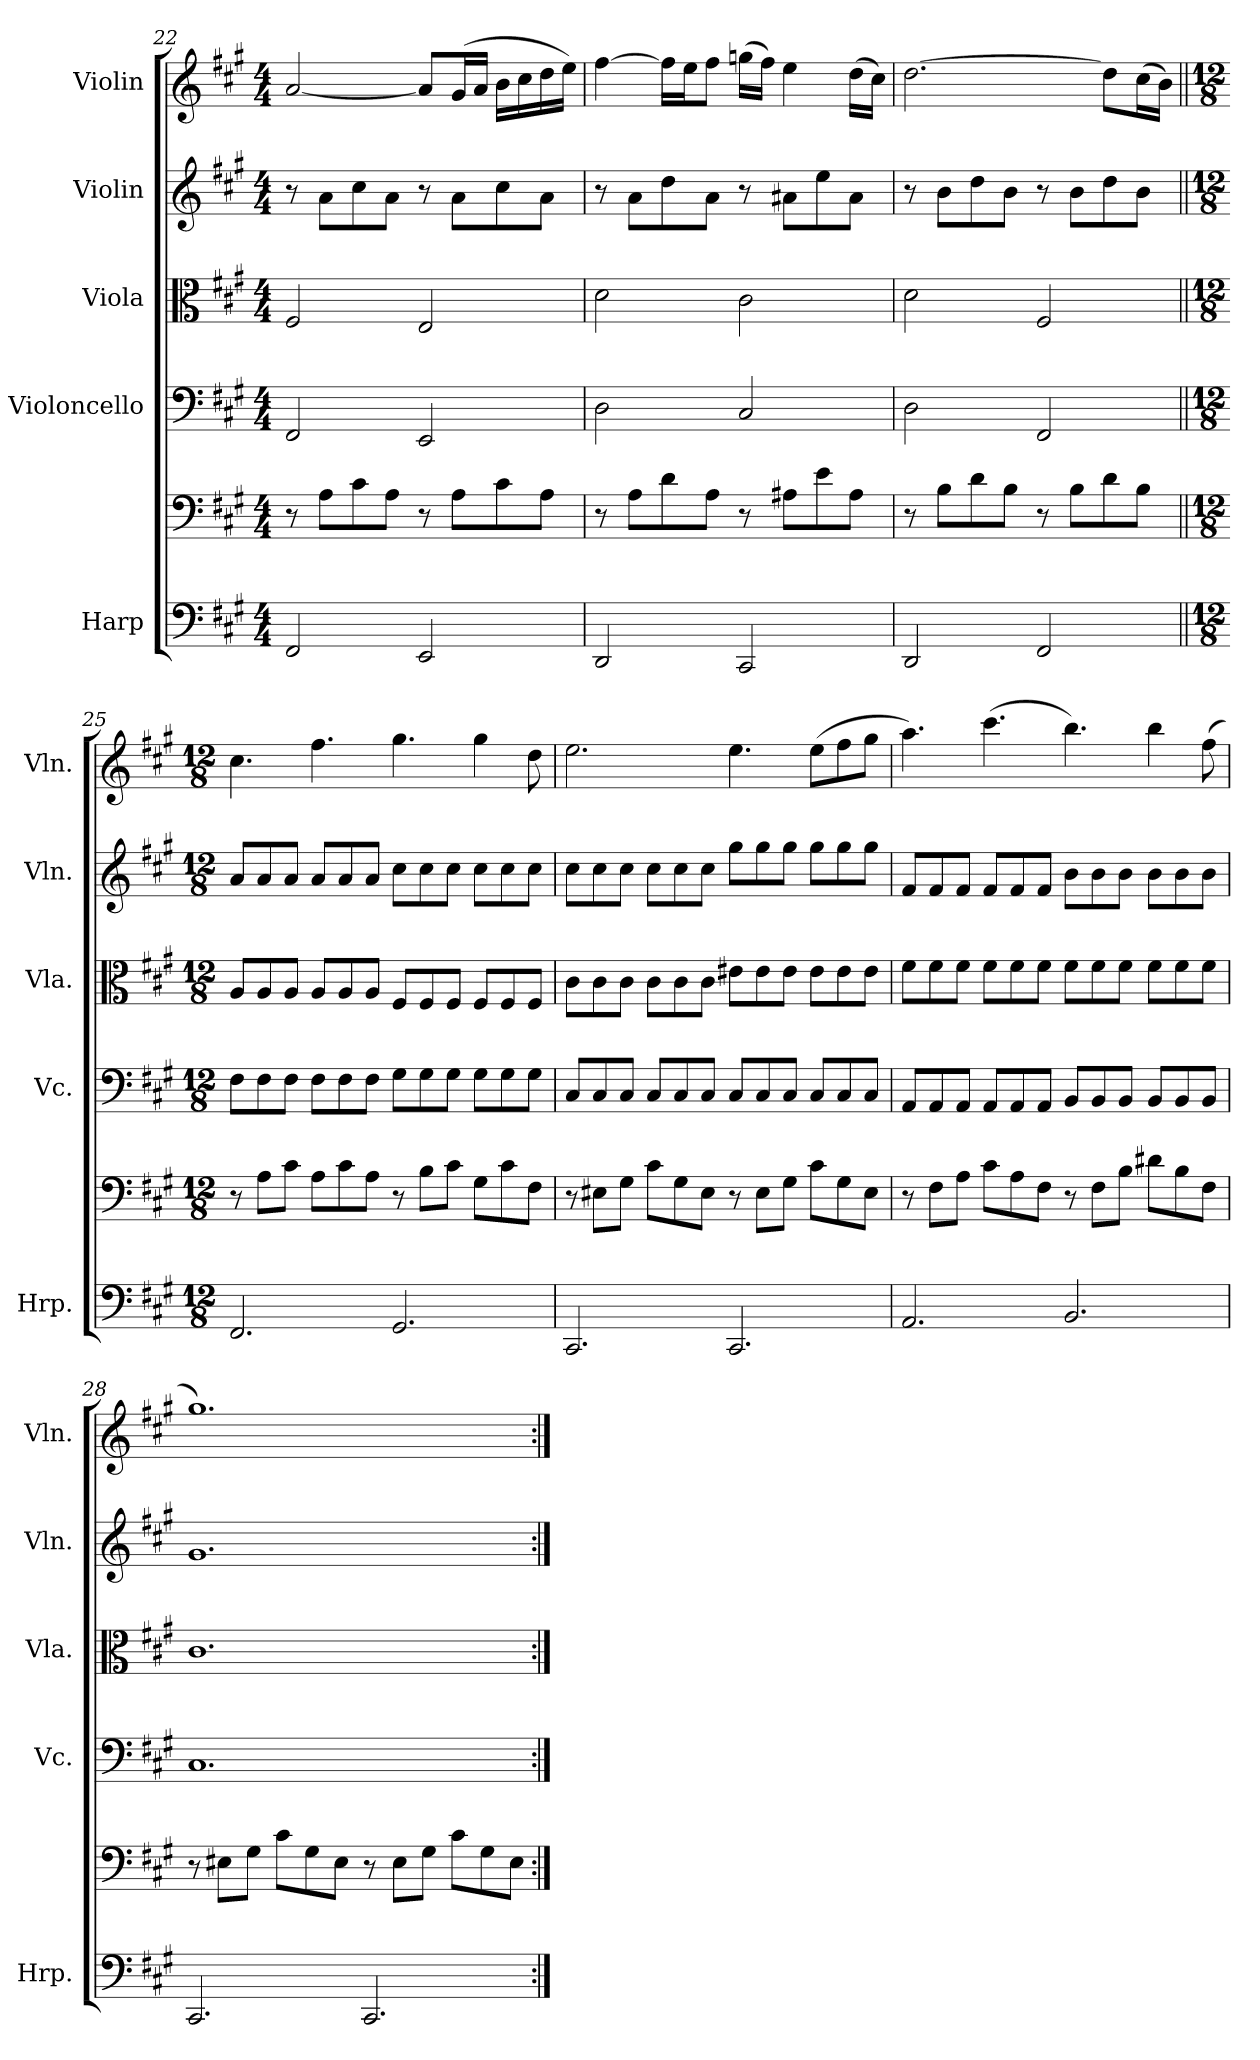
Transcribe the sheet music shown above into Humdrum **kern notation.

**kern	**kern	**kern	**kern	**kern	**kern
*part5	*part5	*part4	*part3	*part2	*part1
*staff6	*staff5	*staff4	*staff3	*staff2	*staff1
*I"Harp	*	*I"Violoncello	*I"Viola	*I"Violin	*I"Violin
*I'Hrp.	*	*I'Vc.	*I'Vla.	*I'Vln.	*I'Vln.
!!LO:PB:g=z
*clefF4	*clefF4	*clefF4	*clefC3	*clefG2	*clefG2
*k[f#c#g#]	*k[f#c#g#]	*k[f#c#g#]	*k[f#c#g#]	*k[f#c#g#]	*k[f#c#g#]
*M4/4	*M4/4	*M4/4	*M4/4	*M4/4	*M4/4
=22	=22	=22	=22	=22	=22
2FF#/	8r	2FF#/	2F#/	8r	[2a/
.	8A\L	.	.	8a\L	.
.	8c#\	.	.	8cc#\	.
.	8A\J	.	.	8a\J	.
2EE/	8r	2EE/	2E/	8r	8a/L]
.	8A\L	.	.	8a\L	(16g#/L
.	.	.	.	.	16a/JJ
.	8c#\	.	.	8cc#\	16b\LL
.	.	.	.	.	16cc#\
.	8A\J	.	.	8a\J	16dd\
.	.	.	.	.	16ee\JJ)
=23	=23	=23	=23	=23	=23
2DD/	8r	2D\	2d\	8r	[4ff#\
.	8A\L	.	.	8a\L	.
.	8d\	.	.	8dd\	16ff#\LL]
.	.	.	.	.	16ee\J
.	8A\J	.	.	8a\J	8ff#\J
2CC#/	8r	2C#/	2c#\	8r	(16ggn\LL
.	.	.	.	.	16ff#\JJ)
.	8A#X\L	.	.	8a#X\L	4ee\
.	8e\	.	.	8ee\	.
.	8A#\J	.	.	8a#\J	(16dd\LL
.	.	.	.	.	16cc#\JJ)
=24	=24	=24	=24	=24	=24
2DD/	8r	2D\	2d\	8r	[2.dd\
.	8B\L	.	.	8b\L	.
.	8d\	.	.	8dd\	.
.	8B\J	.	.	8b\J	.
2FF#/	8r	2FF#/	2F#/	8r	.
.	8B\L	.	.	8b\L	.
.	8d\	.	.	8dd\	8dd\L]
.	8B\J	.	.	8b\J	(16cc#\L
.	.	.	.	.	16b\JJ)
!!LO:LB:g=z
=25||	=25||	=25||	=25||	=25||	=25||
*M12/8	*M12/8	*M12/8	*M12/8	*M12/8	*M12/8
2.FF#/	8r	8F#\L	8A/L	8a/L	4.cc#\
.	8A\L	8F#\	8A/	8a/	.
.	8c#\J	8F#\J	8A/J	8a/J	.
.	8A\L	8F#\L	8A/L	8a/L	4.ff#\
.	8c#\	8F#\	8A/	8a/	.
.	8A\J	8F#\J	8A/J	8a/J	.
2.GG#/	8r	8G#\L	8F#/L	8cc#\L	4.gg#\
.	8B\L	8G#\	8F#/	8cc#\	.
.	8c#\J	8G#\J	8F#/J	8cc#\J	.
.	8G#\L	8G#\L	8F#/L	8cc#\L	4gg#\
.	8c#\	8G#\	8F#/	8cc#\	.
.	8F#\J	8G#\J	8F#/J	8cc#\J	8dd\
=26	=26	=26	=26	=26	=26
2.CC#/	8r	8C#/L	8c#\L	8cc#\L	2.ee\
.	8E#X\L	8C#/	8c#\	8cc#\	.
.	8G#\J	8C#/J	8c#\J	8cc#\J	.
.	8c#\L	8C#/L	8c#\L	8cc#\L	.
.	8G#\	8C#/	8c#\	8cc#\	.
.	8E#\J	8C#/J	8c#\J	8cc#\J	.
2.CC#/	8r	8C#/L	8e#X\L	8gg#\L	4.ee\
.	8E#\L	8C#/	8e#\	8gg#\	.
.	8G#\J	8C#/J	8e#\J	8gg#\J	.
.	8c#\L	8C#/L	8e#\L	8gg#\L	(8ee\L
.	8G#\	8C#/	8e#\	8gg#\	8ff#\
.	8E#\J	8C#/J	8e#\J	8gg#\J	8gg#\J
=27	=27	=27	=27	=27	=27
2.AA/	8r	8AA/L	8f#\L	8f#/L	4.aa\)
.	8F#\L	8AA/	8f#\	8f#/	.
.	8A\J	8AA/J	8f#\J	8f#/J	.
.	8c#\L	8AA/L	8f#\L	8f#/L	(4.ccc#\
.	8A\	8AA/	8f#\	8f#/	.
.	8F#\J	8AA/J	8f#\J	8f#/J	.
2.BB/	8r	8BB/L	8f#\L	8b\L	4.bb\)
.	8F#\L	8BB/	8f#\	8b\	.
.	8B\J	8BB/J	8f#\J	8b\J	.
.	8d#X\L	8BB/L	8f#\L	8b\L	4bb\
.	8B\	8BB/	8f#\	8b\	.
.	8F#\J	8BB/J	8f#\J	8b\J	(8ff#\
!!LO:PB:g=z
=28	=28	=28	=28	=28	=28
2.CC#/	8r	1.C#	1.c#	1.g#	1.gg#)
.	8E#X\L	.	.	.	.
.	8G#\J	.	.	.	.
.	8c#\L	.	.	.	.
.	8G#\	.	.	.	.
.	8E#\J	.	.	.	.
2.CC#/	8r	.	.	.	.
.	8E#\L	.	.	.	.
.	8G#\J	.	.	.	.
.	8c#\L	.	.	.	.
.	8G#\	.	.	.	.
.	8E#\J	.	.	.	.
=:|!	=:|!	=:|!	=:|!	=:|!	=:|!
*-	*-	*-	*-	*-	*-
